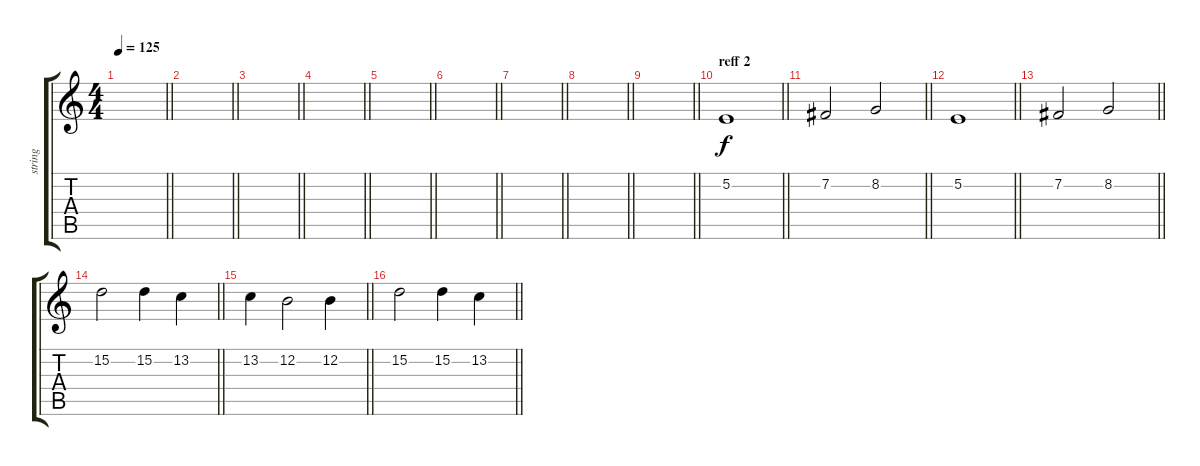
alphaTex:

\track ("string " "string ") {instrument tremolostrings}
\staff {score tabs}
\tuning (E4 B3 G3 D3 A2 E2) {hide}
\ts (4 4)
\tempo 125
\clef g2
\barLineRight lightlight
\ks c
|
\barLineRight lightlight
|
\barLineRight lightlight
|
\barLineRight lightlight
|
\barLineRight lightlight
|
\barLineRight lightlight
|
\barLineRight lightlight
|
\barLineRight lightlight
|
\barLineRight lightlight
|
\section ("" "reff 2")
\barLineRight lightlight
5.2.1 |
\barLineRight lightlight
7.2.2 8.2.2 |
\barLineRight lightlight
5.2.1 |
\barLineRight lightlight
7.2.2 8.2.2 |
\barLineRight lightlight
15.2.2 15.2.4 13.2.4 |
\barLineRight lightlight
13.2.4 12.2.2 12.2.4 |
\barLineRight lightlight
15.2.2 15.2.4 13.2.4
